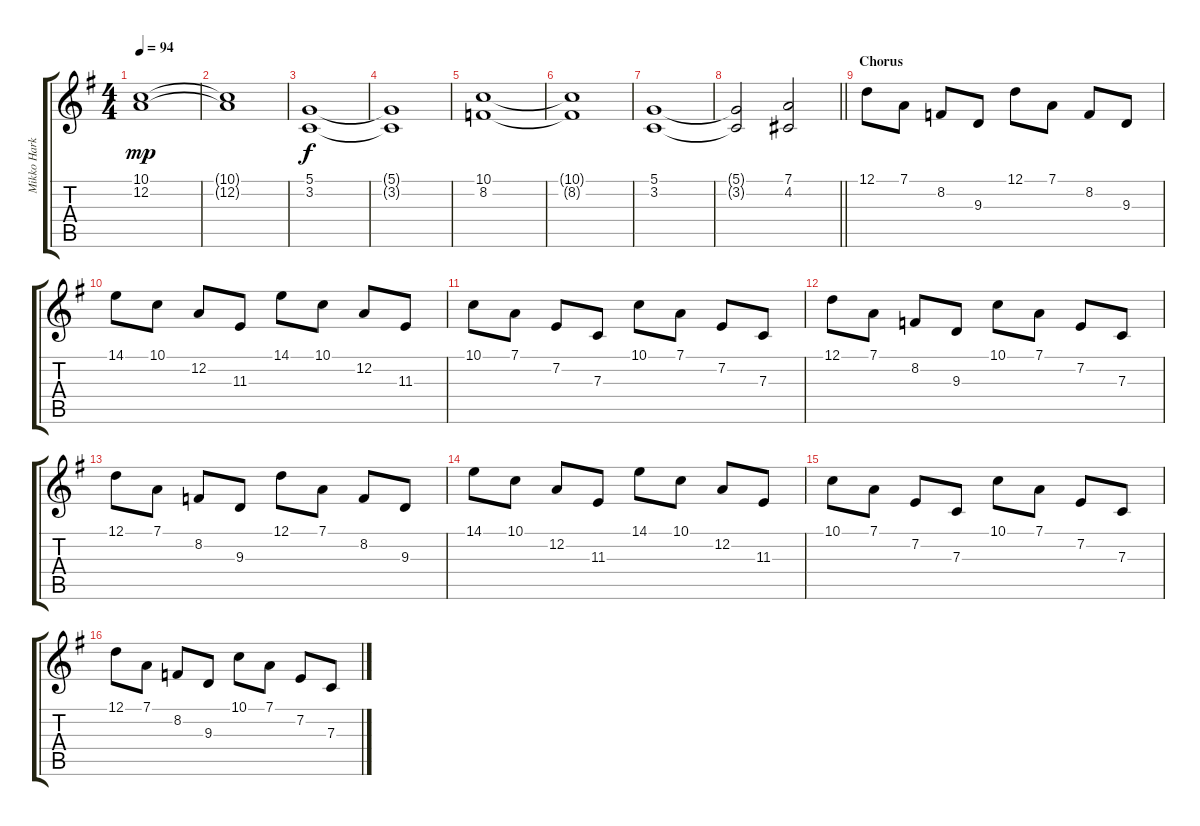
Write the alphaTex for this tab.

\track ("Mikko Harkin - Keyboard" "Mikko Hark") {instrument choiraahs}
\staff {score tabs}
\tuning (D4 A3 F3 C3 G2 D2) {hide}
\ts (4 4)
\tempo 94
\clef g2
\ks eminor
(10.1 12.2{t}).1{dy mp} |
(10.1{t} 12.2{t}).1 |
(5.1 3.2).1{dy f} |
(5.1{t} 3.2{t}).1 |
(10.1 8.2).1 |
(10.1{t} 8.2{t}).1 |
(5.1 3.2).1 |
\barLineRight lightlight
(5.1{t} 3.2{t}).2 (7.1 4.2).2 |
\section ("" "Chorus")
12.1.8{instrument pad3polysynth} 7.1.8 8.2.8 9.3.8 12.1.8 7.1.8 8.2.8 9.3.8 |
14.1.8 10.1.8 12.2.8 11.3.8 14.1.8 10.1.8 12.2.8 11.3.8 |
10.1.8 7.1.8 7.2.8 7.3.8 10.1.8 7.1.8 7.2.8 7.3.8 |
12.1.8 7.1.8 8.2.8 9.3.8 10.1.8 7.1.8 7.2.8 7.3.8 |
12.1.8 7.1.8 8.2.8 9.3.8 12.1.8 7.1.8 8.2.8 9.3.8 |
14.1.8 10.1.8 12.2.8 11.3.8 14.1.8 10.1.8 12.2.8 11.3.8 |
10.1.8 7.1.8 7.2.8 7.3.8 10.1.8 7.1.8 7.2.8 7.3.8 |
12.1.8 7.1.8 8.2.8 9.3.8 10.1.8 7.1.8 7.2.8 7.3.8
